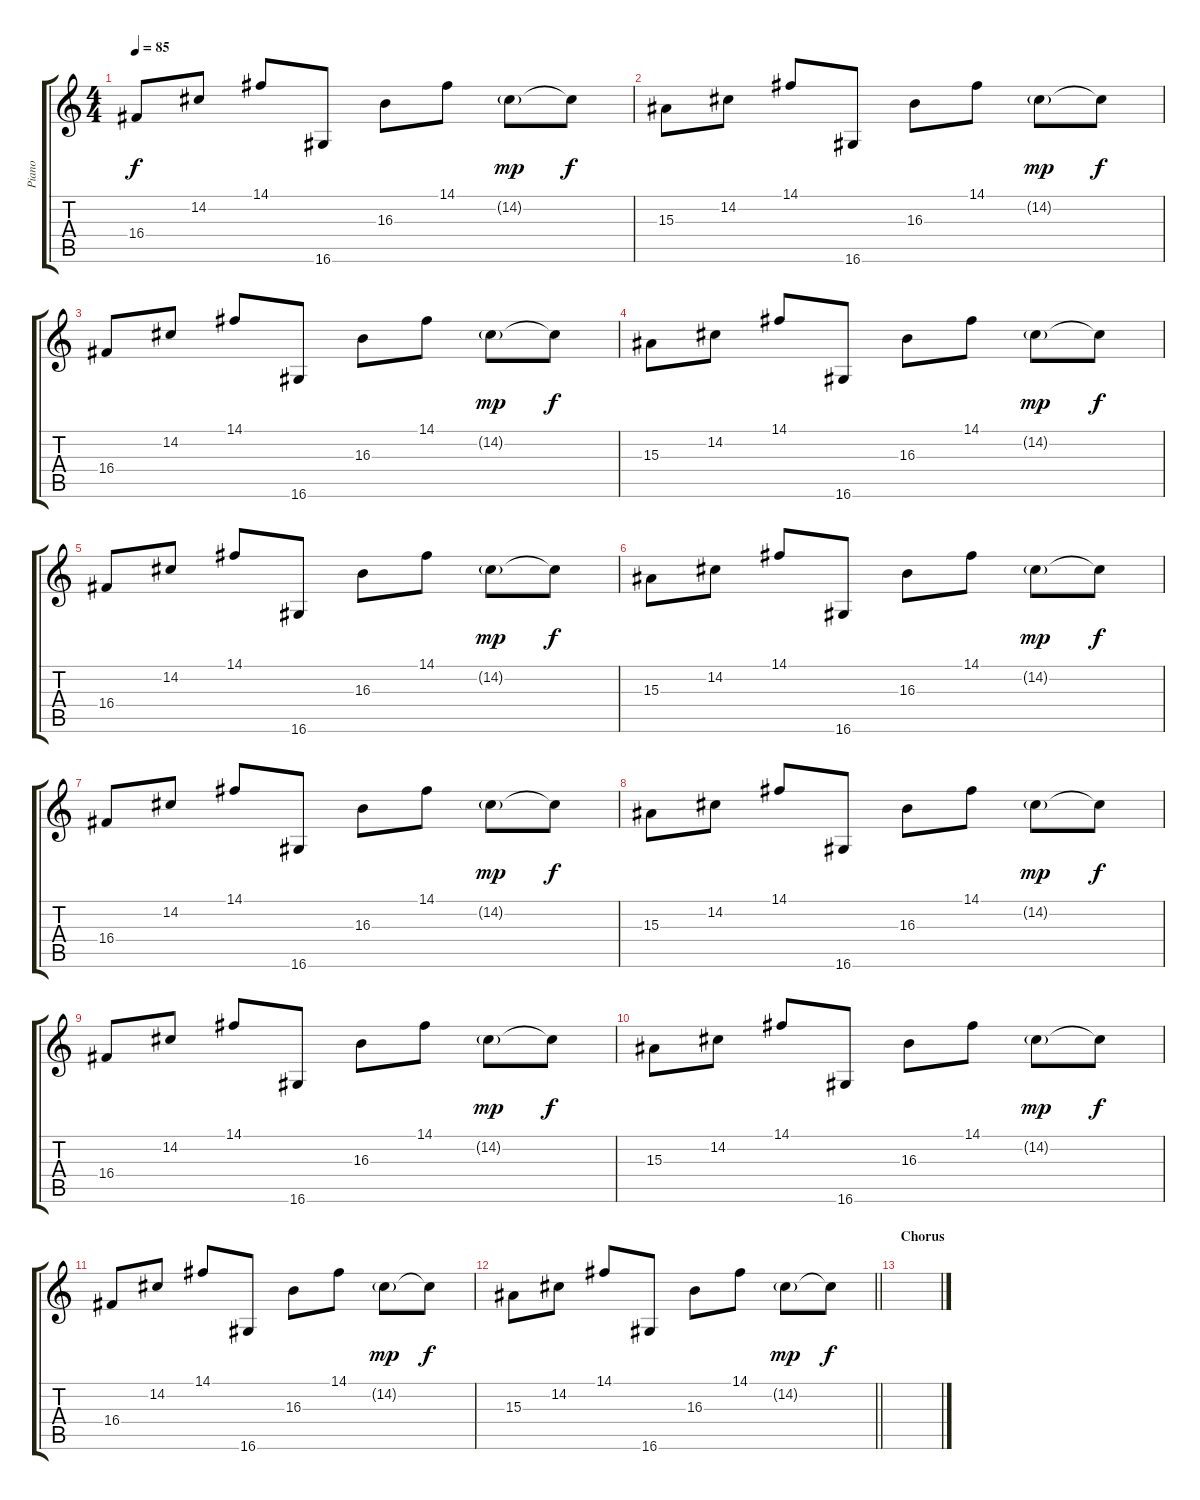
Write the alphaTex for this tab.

\track ("Piano" "Piano") {instrument acousticgrandpiano}
\staff {score tabs}
\tuning (E4 B3 G3 D3 A2 E2) {hide}
\ts (4 4)
\tempo 85
\clef g2
\ks c
16.4.8{dy f volume 14} 14.2.8 14.1.8 16.6.8 16.3.8 14.1.8 14.2{g}.8{dy mp} 14.2{t}.8{dy f} |
15.3.8 14.2.8 14.1.8 16.6.8 16.3.8 14.1.8 14.2{g}.8{dy mp} 14.2{t}.8{dy f} |
16.4.8{volume 14} 14.2.8 14.1.8 16.6.8 16.3.8 14.1.8 14.2{g}.8{dy mp} 14.2{t}.8{dy f} |
15.3.8 14.2.8 14.1.8 16.6.8 16.3.8 14.1.8 14.2{g}.8{dy mp} 14.2{t}.8{dy f} |
16.4.8{volume 14} 14.2.8 14.1.8 16.6.8 16.3.8 14.1.8 14.2{g}.8{dy mp} 14.2{t}.8{dy f} |
15.3.8 14.2.8 14.1.8 16.6.8 16.3.8 14.1.8 14.2{g}.8{dy mp} 14.2{t}.8{dy f} |
16.4.8 14.2.8 14.1.8 16.6.8 16.3.8 14.1.8 14.2{g}.8{dy mp} 14.2{t}.8{dy f} |
15.3.8 14.2.8 14.1.8 16.6.8 16.3.8 14.1.8 14.2{g}.8{dy mp} 14.2{t}.8{dy f} |
16.4.8{volume 14} 14.2.8 14.1.8 16.6.8 16.3.8 14.1.8 14.2{g}.8{dy mp} 14.2{t}.8{dy f} |
15.3.8 14.2.8 14.1.8 16.6.8 16.3.8 14.1.8 14.2{g}.8{dy mp} 14.2{t}.8{dy f} |
16.4.8{volume 14} 14.2.8 14.1.8 16.6.8 16.3.8 14.1.8 14.2{g}.8{dy mp} 14.2{t}.8{dy f} |
\barLineRight lightlight
15.3.8 14.2.8 14.1.8 16.6.8 16.3.8 14.1.8 14.2{g}.8{dy mp} 14.2{t}.8{dy f} |
\section ("" "Chorus")
